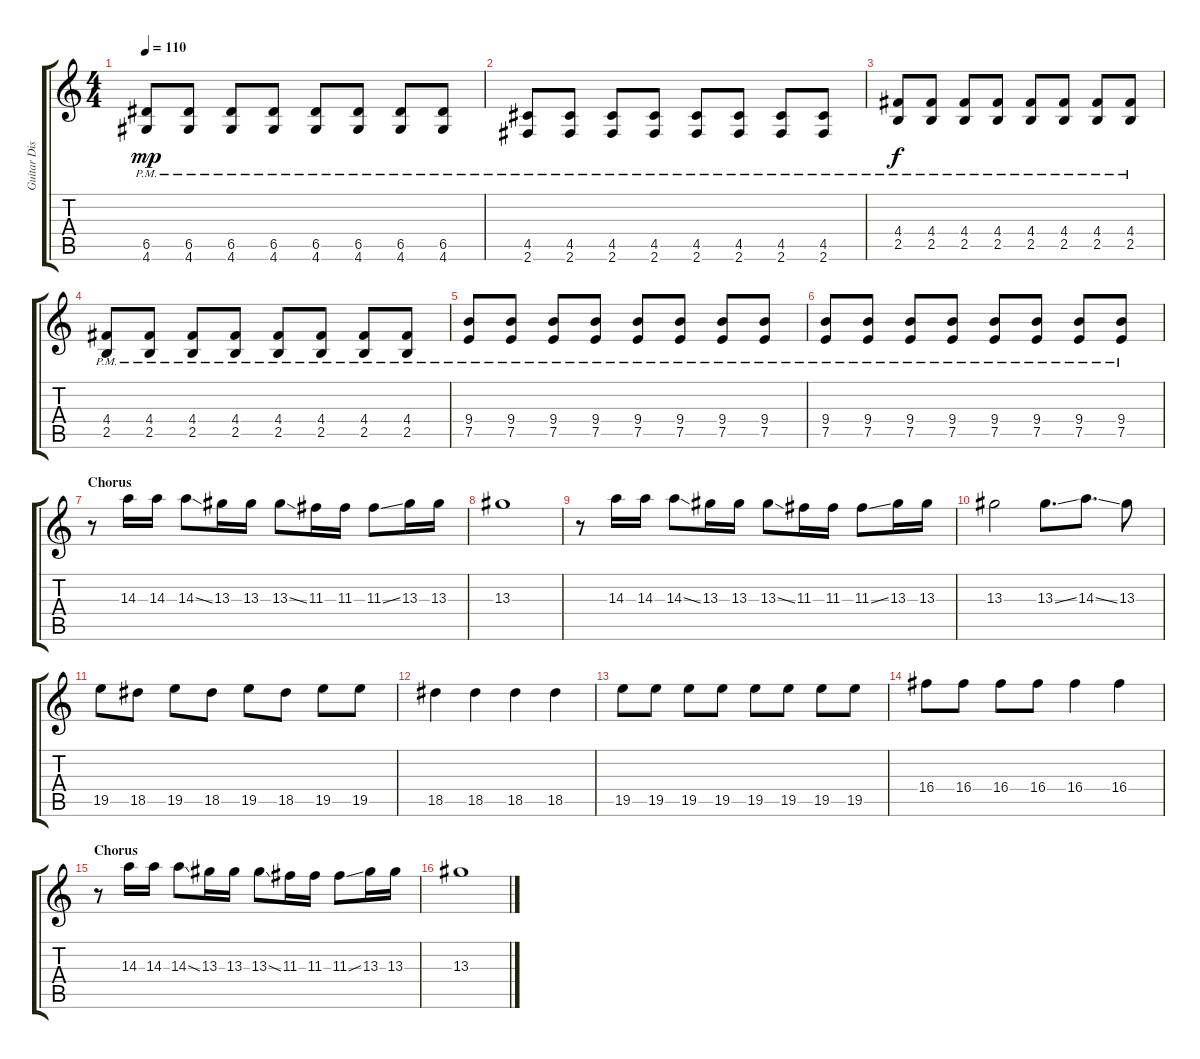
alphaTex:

\track ("Guitar Distorsi" "Guitar Dis") {instrument overdrivenguitar}
\staff {score tabs}
\tuning (E4 B3 G3 D3 A2 E2) {hide}
\ts (4 4)
\tempo 110
\clef g2
\ks c
(6.5{pm} 4.6{pm}).8{dy mp} (6.5{pm} 4.6{pm}).8 (6.5{pm} 4.6{pm}).8 (6.5{pm} 4.6{pm}).8 (6.5{pm} 4.6{pm}).8 (6.5{pm} 4.6{pm}).8 (6.5{pm} 4.6{pm}).8 (6.5{pm} 4.6{pm}).8 |
(4.5{pm} 2.6{pm}).8 (4.5{pm} 2.6{pm}).8 (4.5{pm} 2.6{pm}).8 (4.5{pm} 2.6{pm}).8 (4.5{pm} 2.6{pm}).8 (4.5{pm} 2.6{pm}).8 (4.5{pm} 2.6{pm}).8 (4.5{pm} 2.6{pm}).8 |
(4.4{pm} 2.5{pm}).8{dy f} (4.4{pm} 2.5{pm}).8 (4.4{pm} 2.5{pm}).8 (4.4{pm} 2.5{pm}).8 (4.4{pm} 2.5{pm}).8 (4.4{pm} 2.5{pm}).8 (4.4{pm} 2.5{pm}).8 (4.4{pm} 2.5{pm}).8 |
(4.4{pm} 2.5{pm}).8 (4.4{pm} 2.5{pm}).8 (4.4{pm} 2.5{pm}).8 (4.4{pm} 2.5{pm}).8 (4.4{pm} 2.5{pm}).8 (4.4{pm} 2.5{pm}).8 (4.4{pm} 2.5{pm}).8 (4.4{pm} 2.5{pm}).8 |
(9.4{pm} 7.5{pm}).8 (9.4{pm} 7.5{pm}).8 (9.4{pm} 7.5{pm}).8 (9.4{pm} 7.5{pm}).8 (9.4{pm} 7.5{pm}).8 (9.4{pm} 7.5{pm}).8 (9.4{pm} 7.5{pm}).8 (9.4{pm} 7.5{pm}).8 |
(9.4{pm} 7.5{pm}).8 (9.4{pm} 7.5{pm}).8 (9.4{pm} 7.5{pm}).8 (9.4{pm} 7.5{pm}).8 (9.4{pm} 7.5{pm}).8 (9.4{pm} 7.5{pm}).8 (9.4{pm} 7.5{pm}).8 (9.4{pm} 7.5{pm}).8 |
\section ("" "Chorus")
r.8 14.3.16 14.3.16 14.3{ss}.8 13.3.16 13.3.16 13.3{ss}.8 11.3.16 11.3.16 11.3{ss}.8 13.3.16 13.3.16 |
13.3.1 |
r.8 14.3.16 14.3.16 14.3{ss}.8 13.3.16 13.3.16 13.3{ss}.8 11.3.16 11.3.16 11.3{ss}.8 13.3.16 13.3.16 |
13.3.2 13.3{ss}.8{d} 14.3{ss}.8{d} 13.3.8 |
19.5.8 18.5.8 19.5.8 18.5.8 19.5.8 18.5.8 19.5.8 19.5.8 |
18.5.4 18.5.4 18.5.4 18.5.4 |
19.5.8 19.5.8 19.5.8 19.5.8 19.5.8 19.5.8 19.5.8 19.5.8 |
16.4.8 16.4.8 16.4.8 16.4.8 16.4.4 16.4.4 |
\section ("" "Chorus")
r.8 14.3.16 14.3.16 14.3{ss}.8 13.3.16 13.3.16 13.3{ss}.8 11.3.16 11.3.16 11.3{ss}.8 13.3.16 13.3.16 |
13.3.1
